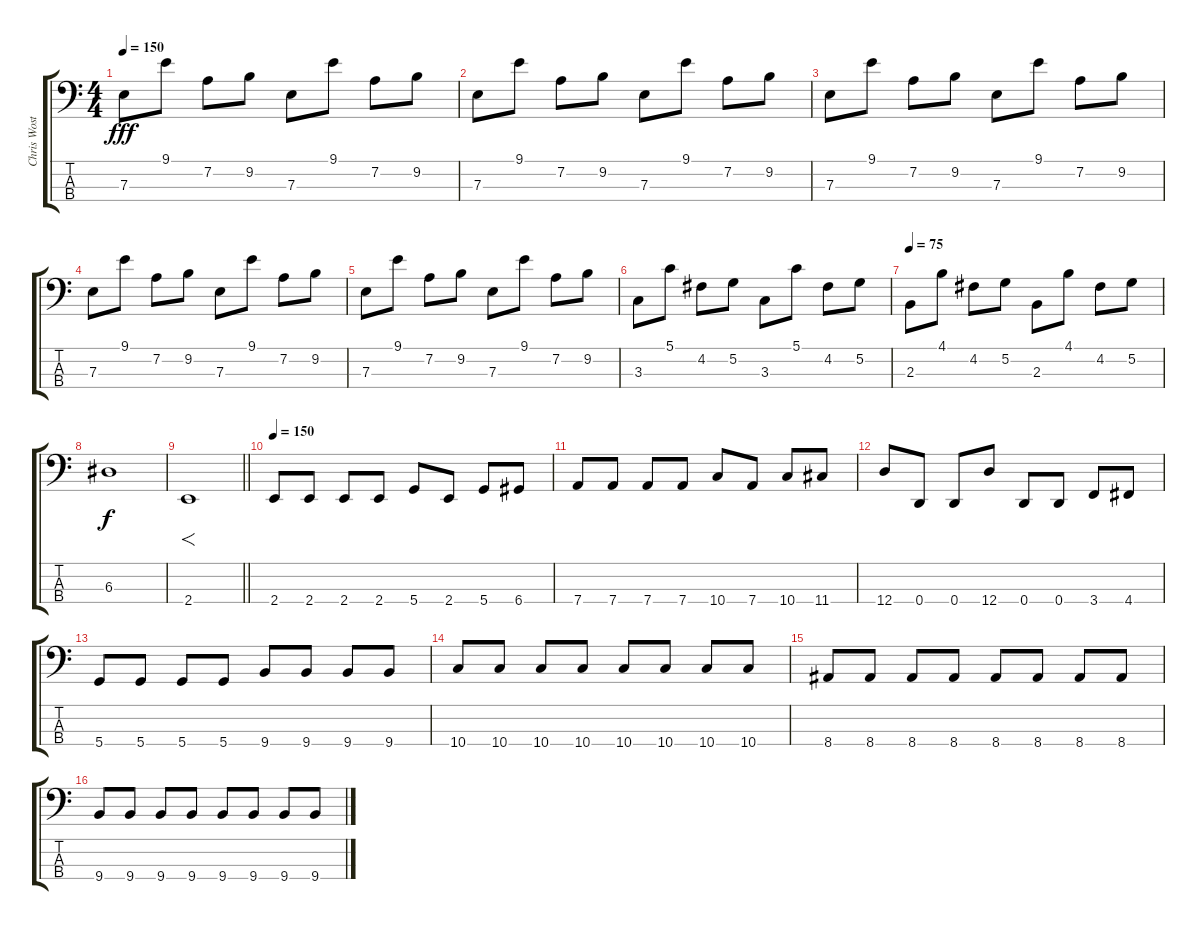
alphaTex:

\track ("Chris Wostelholme" "Chris Wost") {instrument electricbassfinger}
\staff {score tabs}
\tuning (G2 D2 A1 D1) {hide}
\ts (4 4)
\tempo 150
\clef f4
\ks c
7.3.8{dy fff} 9.1.8 7.2.8 9.2.8 7.3.8 9.1.8 7.2.8 9.2.8 |
7.3.8 9.1.8 7.2.8 9.2.8 7.3.8 9.1.8 7.2.8 9.2.8 |
7.3.8 9.1.8 7.2.8 9.2.8 7.3.8 9.1.8 7.2.8 9.2.8 |
7.3.8 9.1.8 7.2.8 9.2.8 7.3.8 9.1.8 7.2.8 9.2.8 |
7.3.8 9.1.8 7.2.8 9.2.8 7.3.8 9.1.8 7.2.8 9.2.8 |
3.3.8 5.1.8 4.2.8 5.2.8 3.3.8 5.1.8 4.2.8 5.2.8 |
\tempo 75
2.3.8 4.1.8 4.2.8 5.2.8 2.3.8 4.1.8 4.2.8 5.2.8 |
6.3.1{dy f volume 15 instrument electricbassfinger} |
\barLineRight lightlight
2.4.1{f instrument lead2sawtooth} |
\tempo 150
2.4.8{instrument lead2sawtooth} 2.4.8 2.4.8 2.4.8 5.4.8 2.4.8 5.4.8 6.4.8 |
7.4.8 7.4.8 7.4.8 7.4.8 10.4.8 7.4.8 10.4.8 11.4.8 |
12.4.8 0.4.8 0.4.8 12.4.8 0.4.8 0.4.8 3.4.8 4.4.8 |
5.4.8 5.4.8 5.4.8 5.4.8 9.4.8 9.4.8 9.4.8 9.4.8 |
10.4.8{volume 0} 10.4.8 10.4.8 10.4.8 10.4.8 10.4.8 10.4.8 10.4.8 |
8.4.8 8.4.8 8.4.8 8.4.8 8.4.8 8.4.8 8.4.8 8.4.8 |
9.4.8 9.4.8 9.4.8 9.4.8 9.4.8 9.4.8 9.4.8 9.4.8
